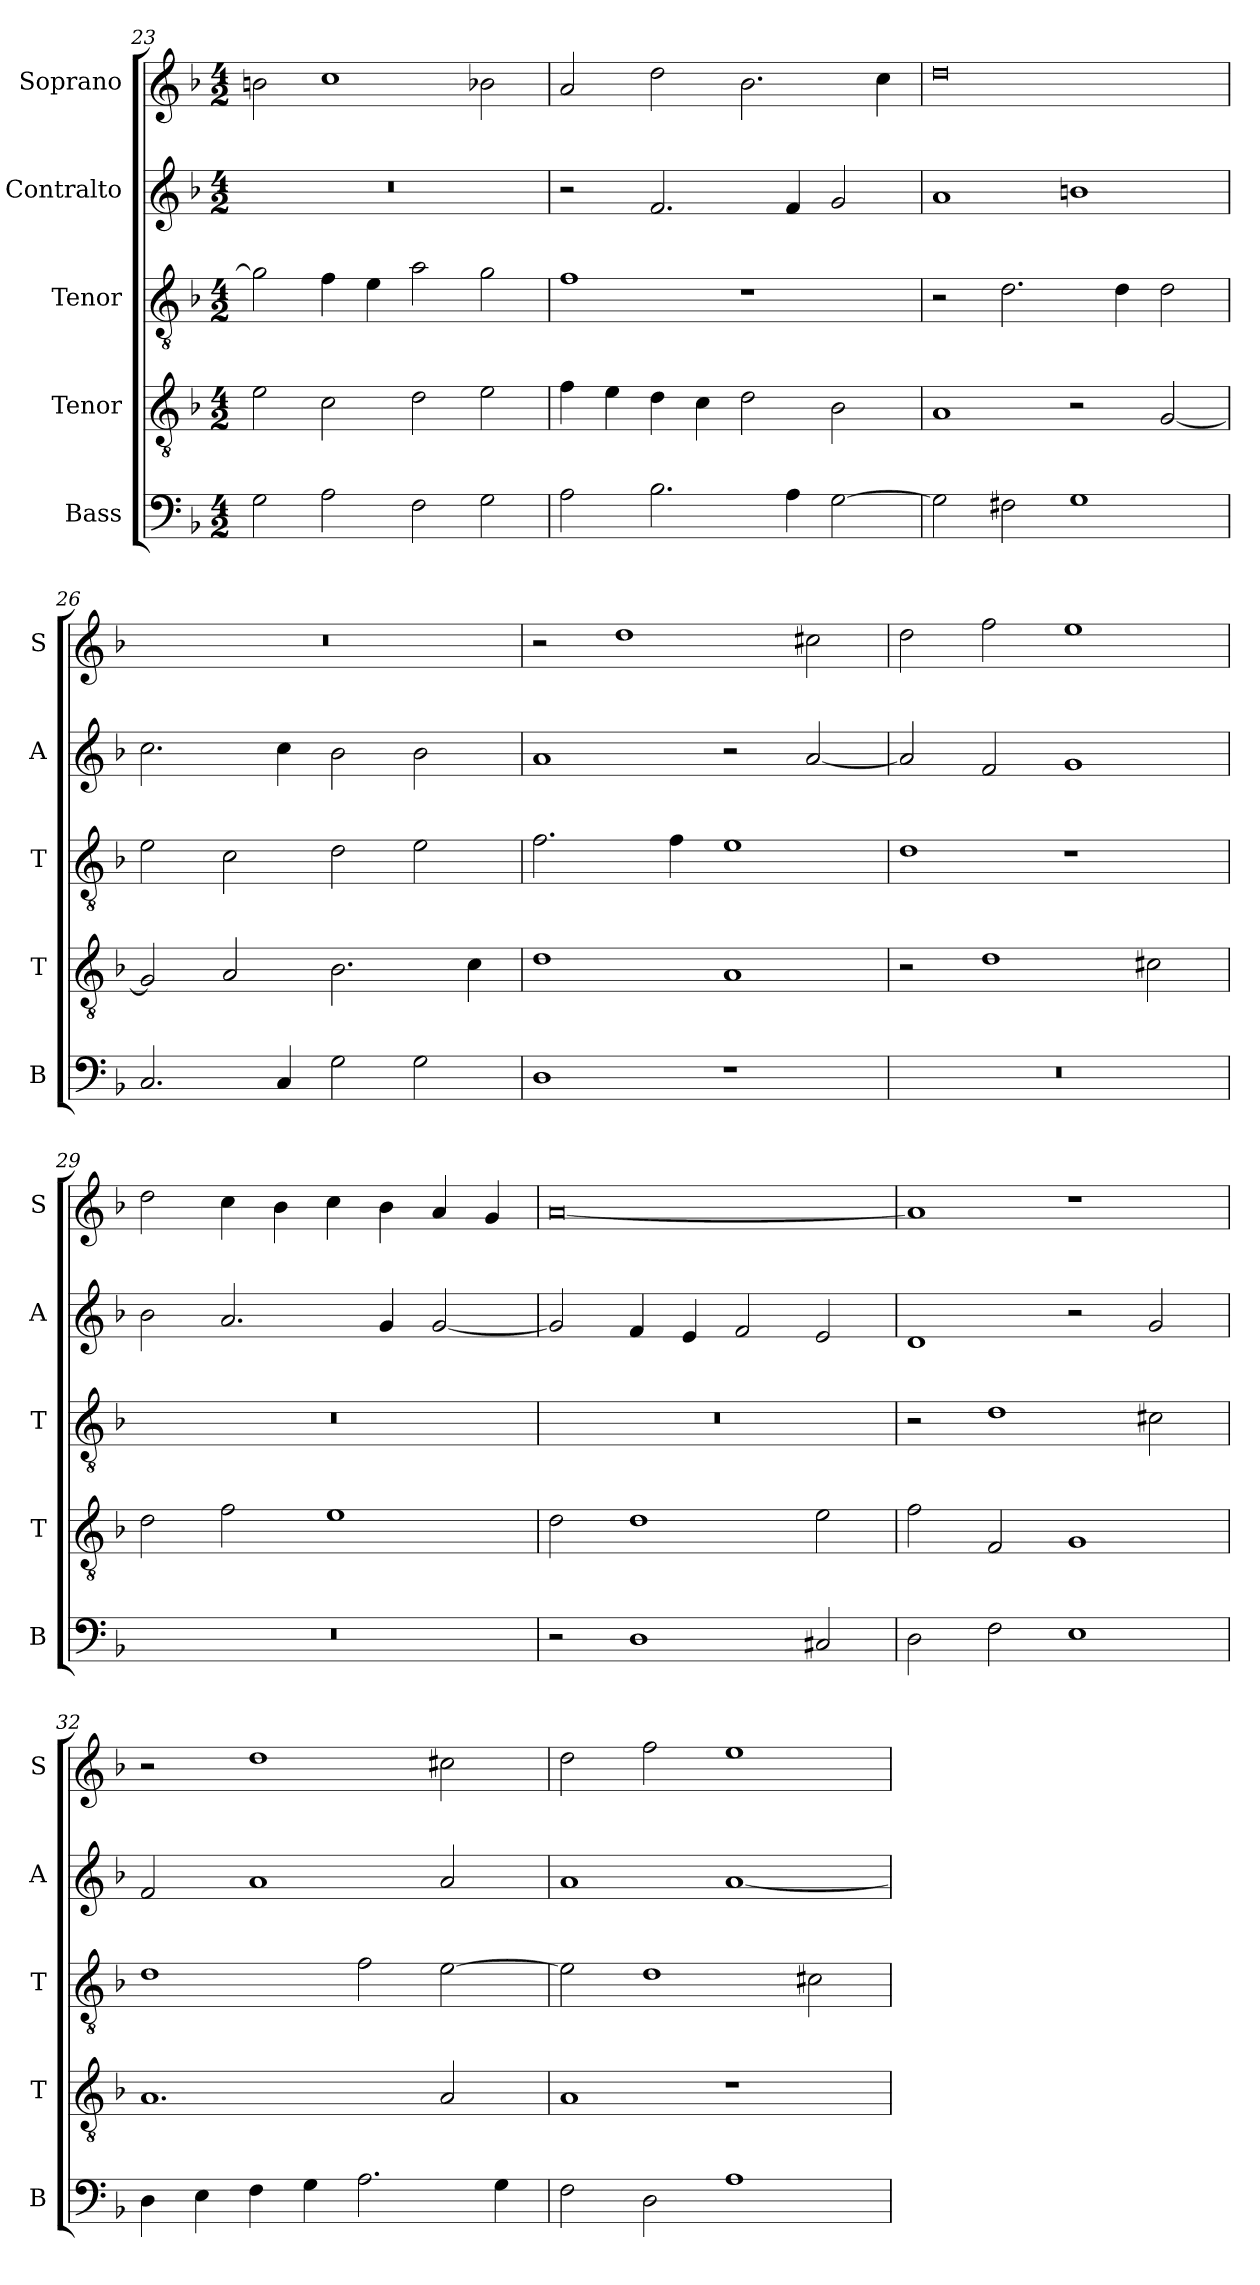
**kern	**kern	**kern	**kern	**kern
*part5	*part4	*part3	*part2	*part1
*staff5	*staff4	*staff3	*staff2	*staff1
*I"Bass	*I"Tenor	*I"Tenor	*I"Contralto	*I"Soprano
*I'B	*I'T	*I'T	*I'A	*I'S
*clefF4	*clefGv2	*clefGv2	*clefG2	*clefG2
*k[b-]	*k[b-]	*k[b-]	*k[b-]	*k[b-]
*D:aeo	*D:aeo	*D:aeo	*D:aeo	*D:aeo
*M4/2	*M4/2	*M4/2	*M4/2	*M4/2
=23	=23	=23	=23	=23
2G	2e	2g]	0r	2bn
2A	2c	4f	.	1cc
.	.	4e	.	.
2F	2d	2a	.	.
2G	2e	2g	.	2b-X
=24	=24	=24	=24	=24
2A	4f	1f	2r	2a
.	4e	.	.	.
2.B-	4d	.	2.f	2dd
.	4c	.	.	.
.	2d	1r	.	2.b-
4A	.	.	4f	.
[2G	2B-	.	2g	.
.	.	.	.	4cc
=25	=25	=25	=25	=25
2G]	1A	2r	1a	0dd
2F#X	.	2.d	.	.
1G	2r	.	1bn	.
.	.	4d	.	.
.	[2G	2d	.	.
=26	=26	=26	=26	=26
2.C	2G]	2e	2.cc	0r
.	2A	2c	.	.
4C	.	.	4cc	.
2G	2.B-	2d	2b-	.
2G	.	2e	2b-	.
.	4c	.	.	.
=27	=27	=27	=27	=27
1D	1d	2.f	1a	2r
.	.	.	.	1dd
.	.	4f	.	.
1r	1A	1e	2r	.
.	.	.	[2a	2cc#X
=28	=28	=28	=28	=28
0r	2r	1d	2a]	2dd
.	1d	.	2f	2ff
.	.	1r	1g	1ee
.	2c#X	.	.	.
=29	=29	=29	=29	=29
0r	2d	0r	2b-	2dd
.	2f	.	2.a	4cc
.	.	.	.	4b-
.	1e	.	.	4cc
.	.	.	4g	4b-
.	.	.	[2g	4a
.	.	.	.	4g
=30	=30	=30	=30	=30
2r	2d	0r	2g]	[0a
1D	1d	.	4f	.
.	.	.	4e	.
.	.	.	2f	.
2C#X	2e	.	2e	.
=31	=31	=31	=31	=31
2D	2f	2r	1d	1a]
2F	2F	1d	.	.
1E	1G	.	2r	1r
.	.	2c#X	2g	.
=32	=32	=32	=32	=32
4D	1.A	1d	2f	2r
4E	.	.	.	.
4F	.	.	1a	1dd
4G	.	.	.	.
2.A	.	2f	.	.
.	2A	[2e	2a	2cc#X
4G	.	.	.	.
=33	=33	=33	=33	=33
2F	1A	2e]	1a	2dd
2D	.	1d	.	2ff
1A	1r	.	[1a	1ee
.	.	2c#X	.	.
=	=	=	=	=
*-	*-	*-	*-	*-
